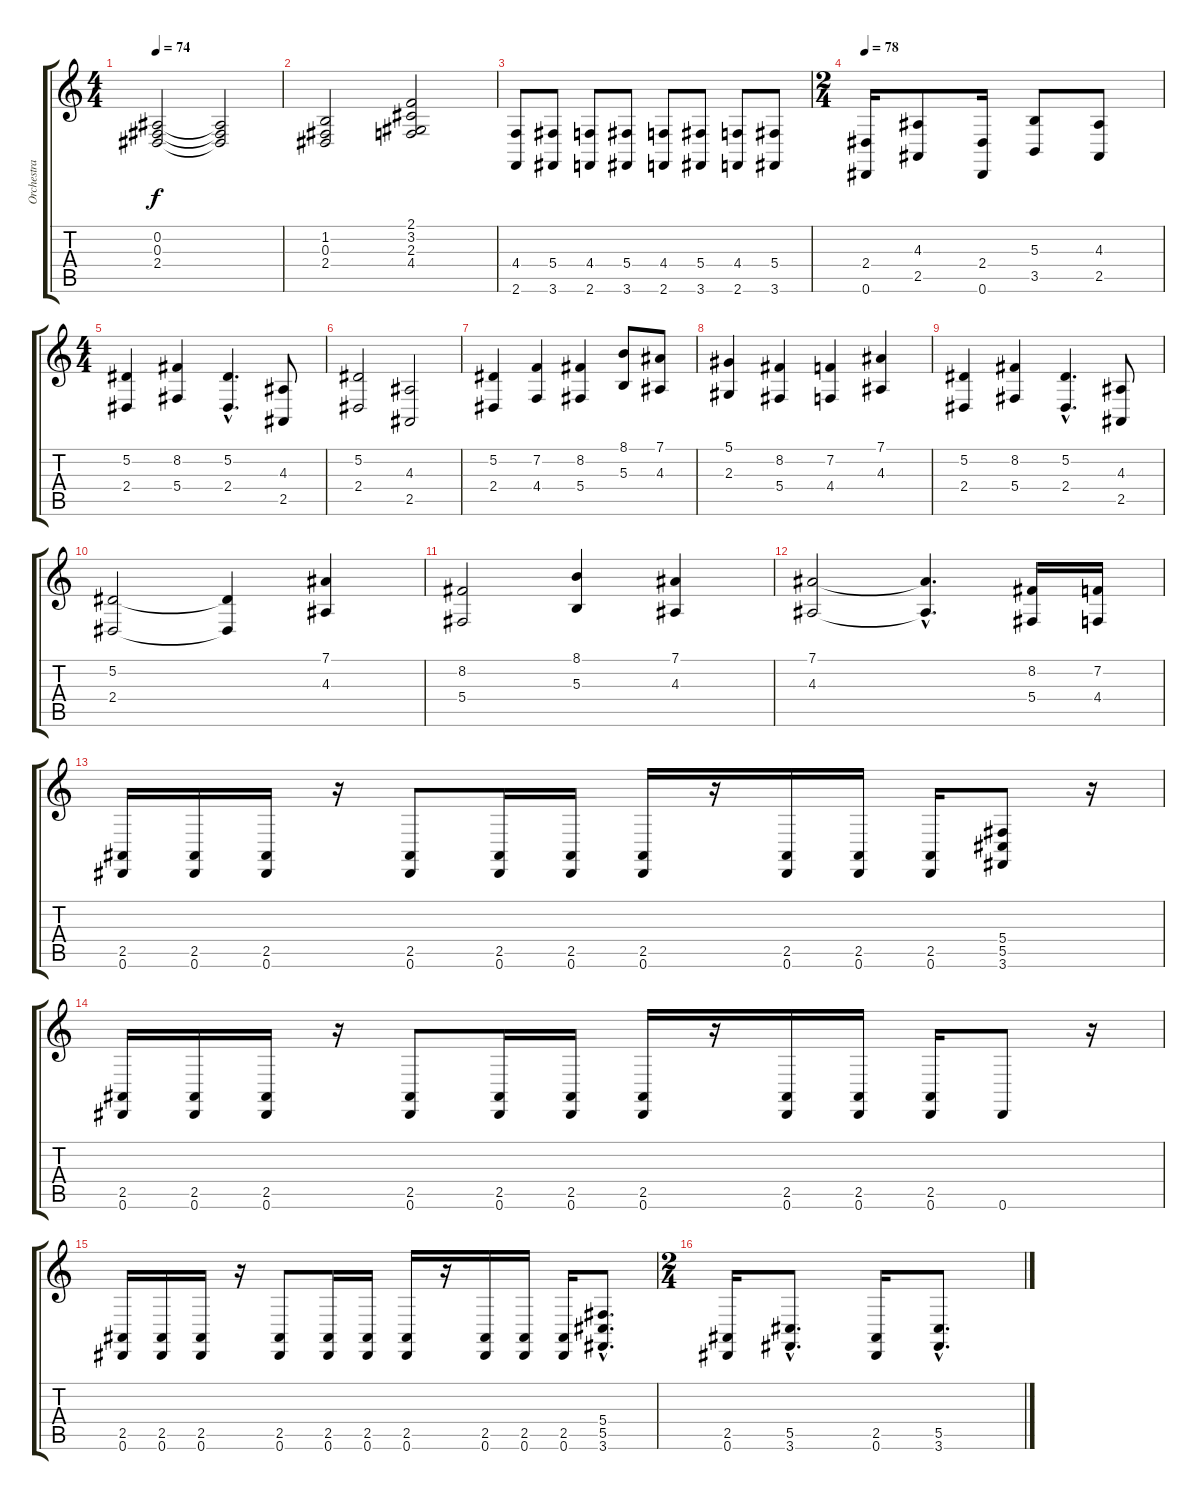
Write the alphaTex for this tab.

\track ("Orchestra" "Orchestra") {instrument viola}
\staff {score tabs}
\tuning (Eb4 Bb3 Gb3 Db3 Ab2 Eb2) {hide}
\ts (4 4)
\tempo 74
\clef g2
\ks c
(0.2 0.3 2.4).2{dy f} (0.2{t} 0.3{t} 2.4{t}).2 |
(1.2 0.3 2.4).2 (2.1 3.2 2.3 4.4).2 |
(4.4 2.6).8{volume 13 instrument violin} (5.4 3.6).8 (4.4 2.6).8 (5.4 3.6).8 (4.4 2.6).8 (5.4 3.6).8 (4.4 2.6).8 (5.4 3.6).8 |
\ts (2 4)
\tempo 78
(2.4 0.6).16{volume 10 instrument viola} (4.3 2.5).8 (2.4 0.6).16 (5.3 3.5).8 (4.3 2.5).8 |
\ts (4 4)
(5.2 2.4).4 (8.2 5.4).4 (5.2{hac} 2.4{hac}).4{d} (4.3 2.5).8 |
(5.2 2.4).2 (4.3 2.5).2 |
(5.2 2.4).4 (7.2 4.4).4 (8.2 5.4).4 (8.1 5.3).8 (7.1 4.3).8 |
(5.1 2.3).4 (8.2 5.4).4 (7.2 4.4).4 (7.1 4.3).4 |
(5.2 2.4).4 (8.2 5.4).4 (5.2{hac} 2.4{hac}).4{d} (4.3 2.5).8 |
(5.2 2.4).2 (5.2{t} 2.4{t}).4 (7.1 4.3).4 |
(8.2 5.4).2 (8.1 5.3).4 (7.1 4.3).4 |
(7.1 4.3).2 (7.1{hac t} 4.3{hac t}).4{d} (8.2 5.4).16 (7.2 4.4).16 |
(2.5 0.6).16{volume 11} (2.5 0.6).16 (2.5 0.6).16 r.16 (2.5 0.6).8 (2.5 0.6).16 (2.5 0.6).16 (2.5 0.6).16 r.16 (2.5 0.6).16 (2.5 0.6).16 (2.5 0.6).16 (5.4 5.5 3.6).8 r.16 |
(2.5 0.6).16 (2.5 0.6).16 (2.5 0.6).16 r.16 (2.5 0.6).8 (2.5 0.6).16 (2.5 0.6).16 (2.5 0.6).16 r.16 (2.5 0.6).16 (2.5 0.6).16 (2.5 0.6).16 0.6.8 r.16 |
(2.5 0.6).16 (2.5 0.6).16 (2.5 0.6).16 r.16 (2.5 0.6).8 (2.5 0.6).16 (2.5 0.6).16 (2.5 0.6).16 r.16 (2.5 0.6).16 (2.5 0.6).16 (2.5 0.6).16 (5.4{hac} 5.5{hac} 3.6{hac}).8{d} |
\ts (2 4)
(2.5 0.6).16 (5.5{hac} 3.6{hac}).8{d} (2.5 0.6).16 (5.5{hac} 3.6{hac}).8{d}
